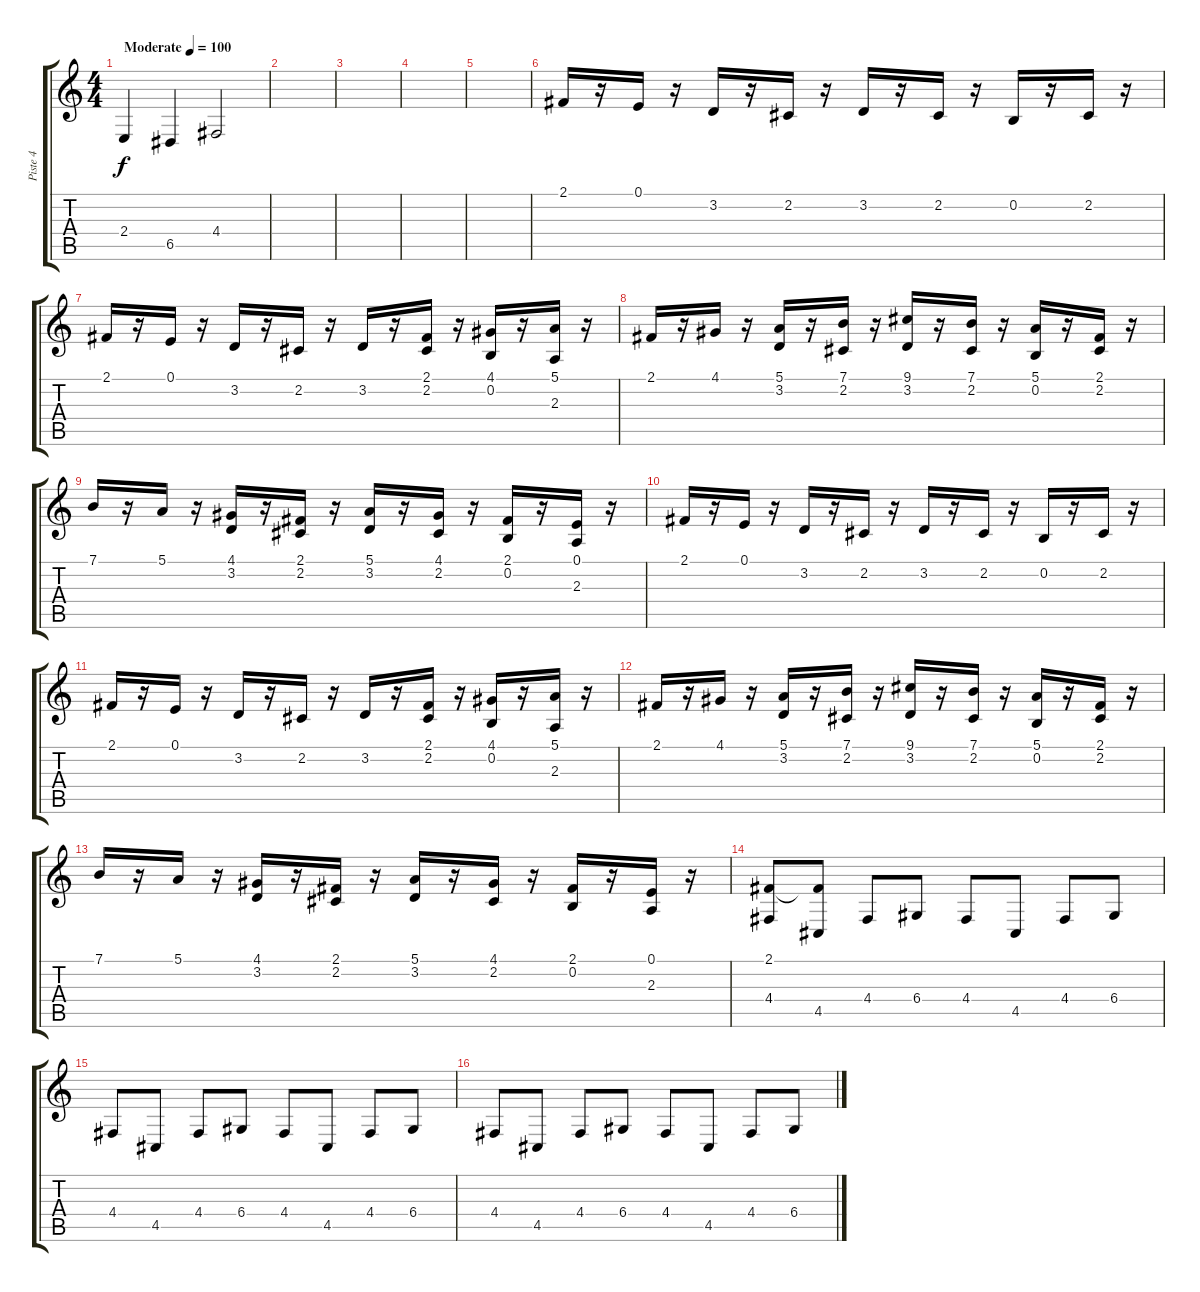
\track ("Piste 4" "Piste 4") {instrument stringensemble1}
\staff {score tabs}
\tuning (E4 B3 G3 D3 A2 E2) {hide}
\ts (4 4)
\tempo (100 "Moderate")
\clef g2
\ks c
2.4.4{dy f instrument stringensemble1} 6.5.4 4.4.2 |
|
|
|
|
2.1.16 r.16 0.1.16 r.16 3.2.16 r.16 2.2.16 r.16 3.2.16 r.16 2.2.16 r.16 0.2.16 r.16 2.2.16 r.16 |
2.1.16 r.16 0.1.16 r.16 3.2.16 r.16 2.2.16 r.16 3.2.16 r.16 (2.1 2.2).16 r.16 (4.1 0.2).16 r.16 (5.1 2.3).16 r.16 |
2.1.16 r.16 4.1.16 r.16 (5.1 3.2).16 r.16 (7.1 2.2).16 r.16 (9.1 3.2).16 r.16 (7.1 2.2).16 r.16 (5.1 0.2).16 r.16 (2.1 2.2).16 r.16 |
7.1.16 r.16 5.1.16 r.16 (4.1 3.2).16 r.16 (2.1 2.2).16 r.16 (5.1 3.2).16 r.16 (4.1 2.2).16 r.16 (2.1 0.2).16 r.16 (0.1 2.3).16 r.16 |
2.1.16 r.16 0.1.16 r.16 3.2.16 r.16 2.2.16 r.16 3.2.16 r.16 2.2.16 r.16 0.2.16 r.16 2.2.16 r.16 |
2.1.16 r.16 0.1.16 r.16 3.2.16 r.16 2.2.16 r.16 3.2.16 r.16 (2.1 2.2).16 r.16 (4.1 0.2).16 r.16 (5.1 2.3).16 r.16 |
2.1.16 r.16 4.1.16 r.16 (5.1 3.2).16 r.16 (7.1 2.2).16 r.16 (9.1 3.2).16 r.16 (7.1 2.2).16 r.16 (5.1 0.2).16 r.16 (2.1 2.2).16 r.16 |
7.1.16 r.16 5.1.16 r.16 (4.1 3.2).16 r.16 (2.1 2.2).16 r.16 (5.1 3.2).16 r.16 (4.1 2.2).16 r.16 (2.1 0.2).16 r.16 (0.1 2.3).16 r.16 |
(2.1 4.4).8 (2.1{t} 4.5).8 4.4.8 6.4.8 4.4.8 4.5.8 4.4.8 6.4.8 |
4.4.8 4.5.8 4.4.8 6.4.8 4.4.8 4.5.8 4.4.8 6.4.8 |
4.4.8 4.5.8 4.4.8 6.4.8 4.4.8 4.5.8 4.4.8 6.4.8
